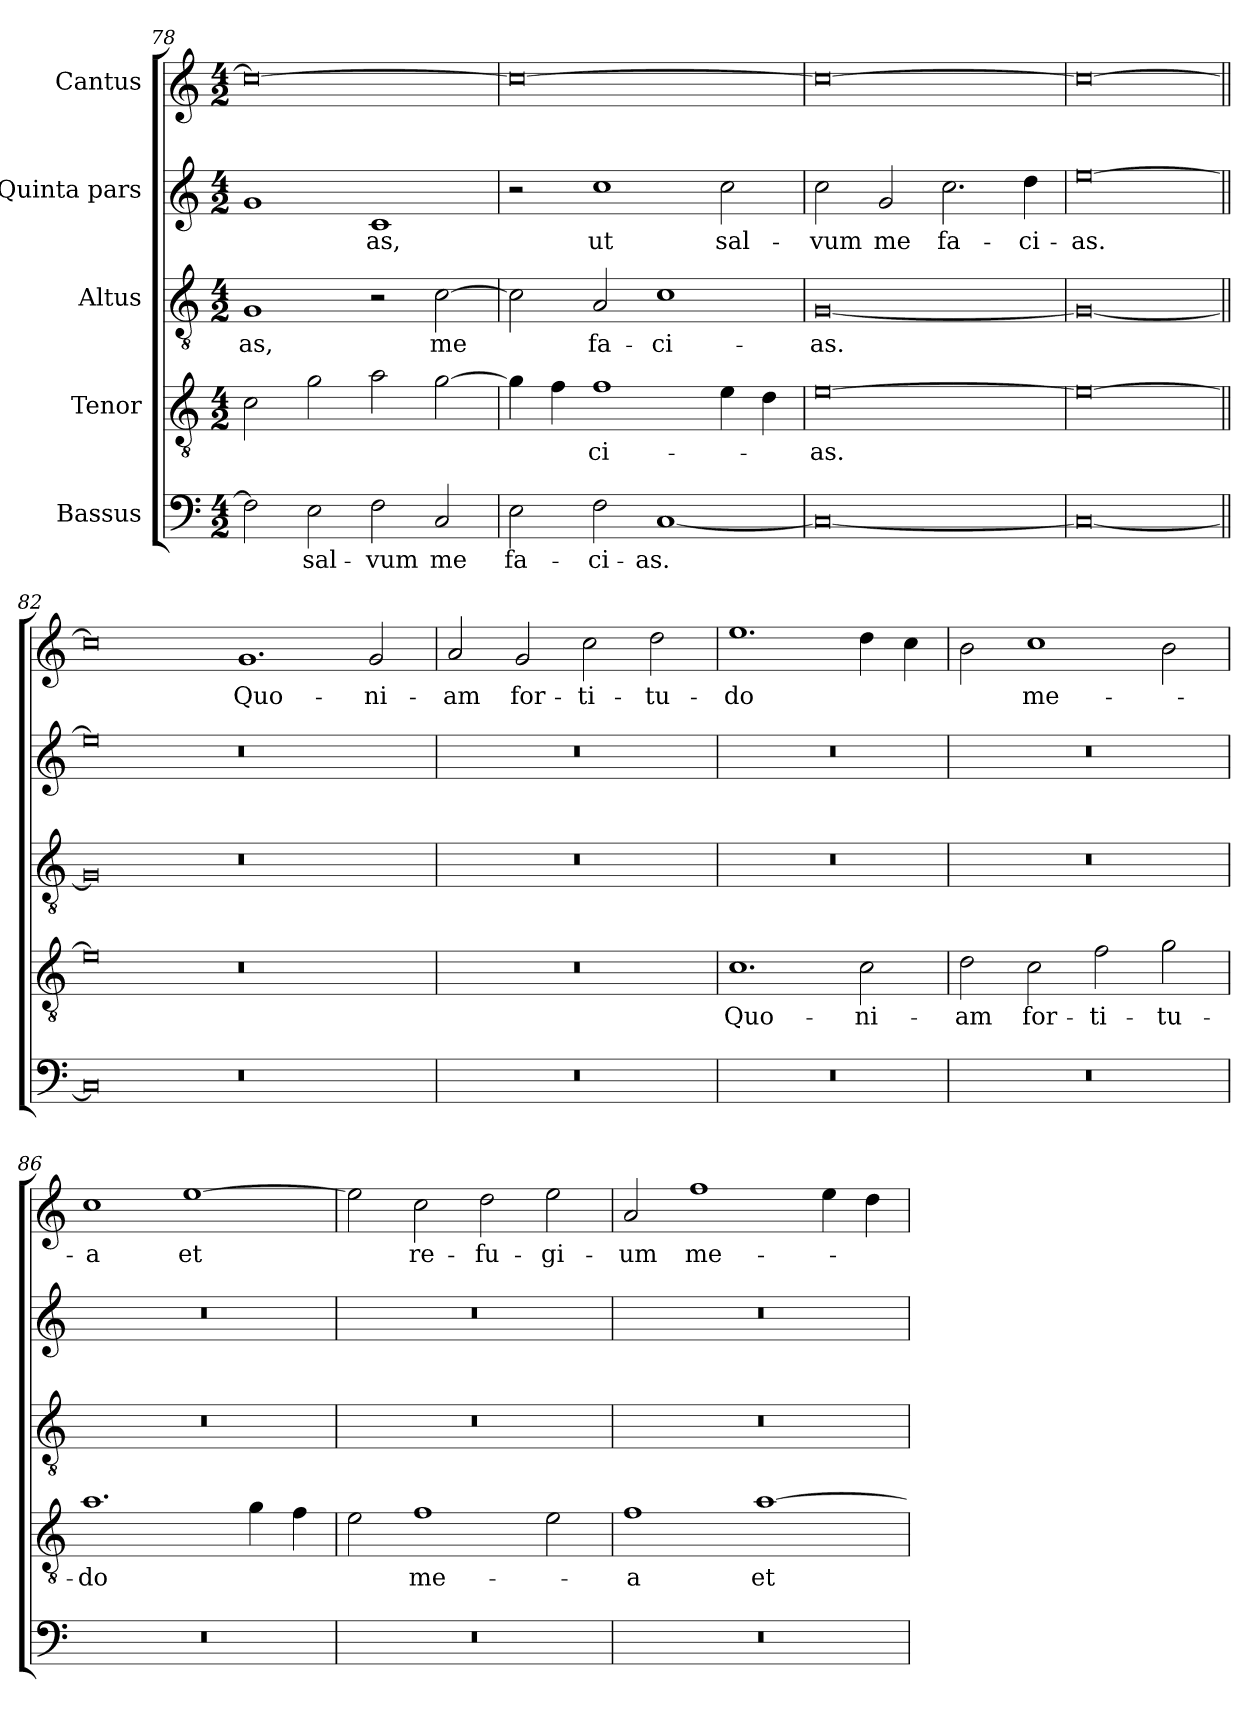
**kern	**text	**kern	**text	**kern	**text	**kern	**text	**kern	**text
*part5	*part5	*part4	*part4	*part3	*part3	*part2	*part2	*part1	*part1
*staff5	*staff5	*staff4	*staff4	*staff3	*staff3	*staff2	*staff2	*staff1	*staff1
*I"Bassus	*	*I"Tenor	*	*I"Altus	*	*I"Quinta pars	*	*I"Cantus	*
*clefF4	*	*clefGv2	*	*clefGv2	*	*clefG2	*	*clefG2	*
*k[]	*	*k[]	*	*k[]	*	*k[]	*	*k[]	*
*M4/2	*	*M4/2	*	*M4/2	*	*M4/2	*	*M4/2	*
=78	=78	=78	=78	=78	=78	=78	=78	=78	=78
2F\]	.	2c\	.	1G/	-as,	1g/	.	0cc\_	.
2E\	sal-	2g\	.	.	.	.	.	.	.
2F\	-vum	2a\	.	2r	.	1c/	-as,	.	.
2C/	me	[2g\	.	[2c\	me	.	.	.	.
=79	=79	=79	=79	=79	=79	=79	=79	=79	=79
2E\	fa-	4g\]	.	2c\]	.	2r	.	0cc\_	.
.	.	4f\	.	.	.	.	.	.	.
2F\	-ci-	1f\	-ci-	2A/	fa-	1cc\	ut	.	.
[1C/	-as.	.	.	1c\	-ci-	.	.	.	.
.	.	4e\	.	.	.	2cc\	sal-	.	.
.	.	4d\	.	.	.	.	.	.	.
=80	=80	=80	=80	=80	=80	=80	=80	=80	=80
0C/_	.	[0e\	-as.	[0G/	-as.	2cc\	-vum	0cc\_	.
.	.	.	.	.	.	2g/	me	.	.
.	.	.	.	.	.	2.cc\	fa-	.	.
.	.	.	.	.	.	4dd\	-ci-	.	.
=81	=81	=81	=81	=81	=81	=81	=81	=81	=81
0C/_	.	0e\_	.	0G/_	.	[0ee\	-as.	0cc\_	.
=82||	=82||	=82||	=82||	=82||	=82||	=82||	=82||	=82||	=82||
0C/]	.	0e\]	.	0G/]	.	0ee\]	.	0cc\]	.
0r	.	0r	.	0r	.	0r	.	1.g/	Quo-
.	.	.	.	.	.	.	.	2g/	-ni-
=83	=83	=83	=83	=83	=83	=83	=83	=83	=83
0r	.	0r	.	0r	.	0r	.	2a/	-am
.	.	.	.	.	.	.	.	2g/	for-
.	.	.	.	.	.	.	.	2cc\	-ti-
.	.	.	.	.	.	.	.	2dd\	-tu-
=84	=84	=84	=84	=84	=84	=84	=84	=84	=84
0r	.	1.c\	Quo-	0r	.	0r	.	1.ee\	-do
.	.	2c\	-ni-	.	.	.	.	4dd\	.
.	.	.	.	.	.	.	.	4cc\	.
=85	=85	=85	=85	=85	=85	=85	=85	=85	=85
0r	.	2d\	-am	0r	.	0r	.	2b\	.
.	.	2c\	for-	.	.	.	.	1cc\	me-
.	.	2f\	-ti-	.	.	.	.	.	.
.	.	2g\	-tu-	.	.	.	.	2b\	.
=86	=86	=86	=86	=86	=86	=86	=86	=86	=86
0r	.	1.a\	-do	0r	.	0r	.	1cc\	-a
.	.	.	.	.	.	.	.	[1ee\	et
.	.	4g\	.	.	.	.	.	.	.
.	.	4f\	.	.	.	.	.	.	.
=87	=87	=87	=87	=87	=87	=87	=87	=87	=87
0r	.	2e\	.	0r	.	0r	.	2ee\]	.
.	.	1f\	me-	.	.	.	.	2cc\	re-
.	.	.	.	.	.	.	.	2dd\	-fu-
.	.	2e\	.	.	.	.	.	2ee\	-gi-
=88	=88	=88	=88	=88	=88	=88	=88	=88	=88
0r	.	1f\	-a	0r	.	0r	.	2a/	-um
.	.	.	.	.	.	.	.	1ff\	me-
.	.	[1a\	et	.	.	.	.	.	.
.	.	.	.	.	.	.	.	4ee\	.
.	.	.	.	.	.	.	.	4dd\	.
=	=	=	=	=	=	=	=	=	=
*-	*-	*-	*-	*-	*-	*-	*-	*-	*-
